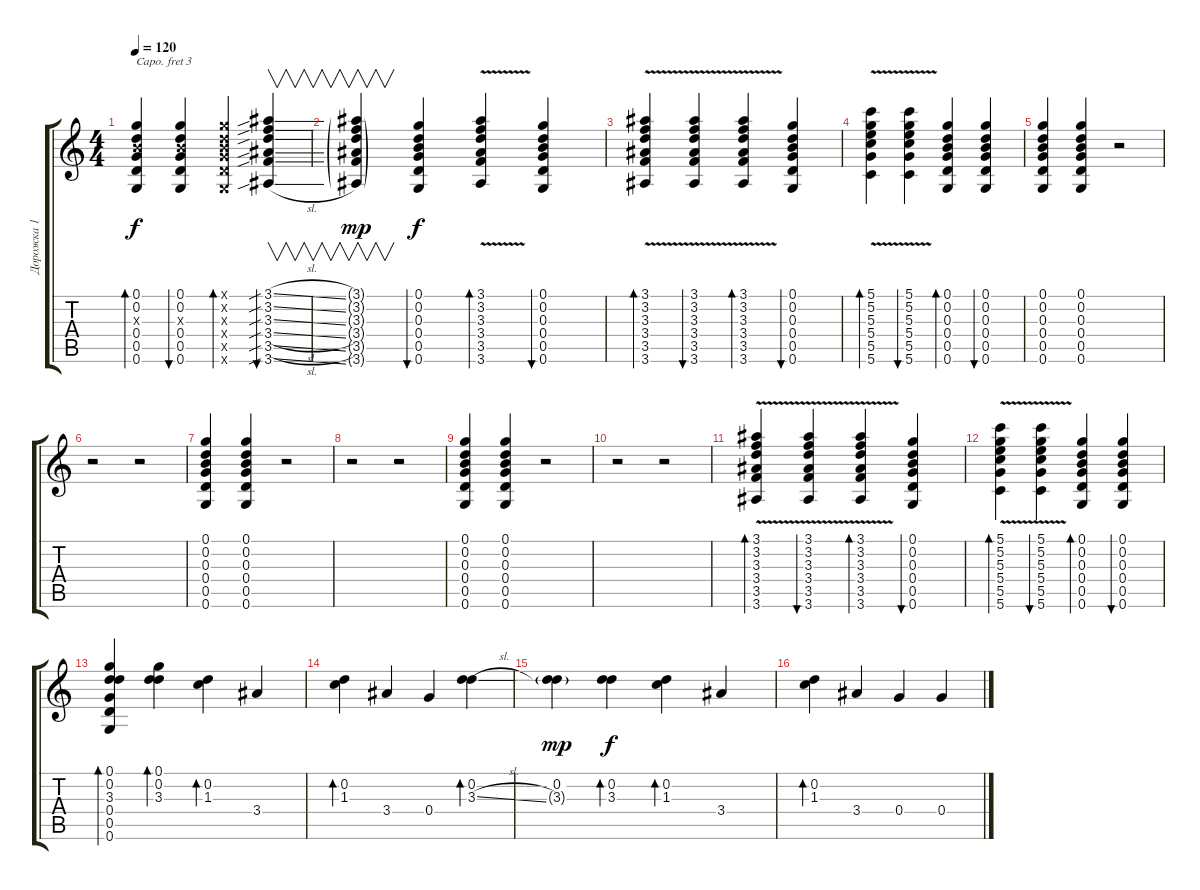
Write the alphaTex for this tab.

\track ("Дорожка 1" "Дорожка 1") {instrument acousticguitarsteel}
\staff {score tabs}
\capo 3
\tuning (E4 B3 Ab3 E3 B2 E2) {hide}
\ts (4 4)
\tempo 120
\clef g2
\ks c
(0.1 0.2 0.3{x} 0.4 0.5 0.6).4{bd 60 dy f} (0.1 0.2 0.3{x} 0.4 0.5 0.6).4{bu 60} (0.1{x} 0.2{x} 0.3{x} 0.4{x} 0.5{x} 0.6{x}).4{bd 60} (3.1{sib sl} 3.2{sib sl} 3.3{sib sl} 3.4{sib sl} 3.5{sib sl} 3.6{sib sl}).4{v bu 60} |
(3.1{g} 3.2{g} 3.3{g} 3.4{g} 3.5{g} 3.6{g}).4{v dy mp} (0.1 0.2 0.3 0.4 0.5 0.6).4{bu 60 dy f} (3.1 3.2 3.3 3.4 3.5{v} 3.6).4{bd 60} (0.1 0.2 0.3 0.4 0.5 0.6).4{bu 60} |
(3.1 3.2 3.3 3.4 3.5 3.6{v}).4{bd 60} (3.1 3.2 3.3 3.4 3.5{v} 3.6).4{bu 60} (3.1 3.2 3.3 3.4 3.5{v} 3.6).4{bd 60} (0.1 0.2 0.3 0.4 0.5 0.6).4{bu 60} |
(5.1 5.2 5.3 5.4 5.5 5.6{v}).4{bd 60} (5.1 5.2 5.3 5.4 5.5 5.6{v}).4{bu 60} (0.1 0.2 0.3 0.4 0.5 0.6).4{bd 60} (0.1 0.2 0.3 0.4 0.5 0.6).4{bu 60} |
(0.1 0.2 0.3 0.4 0.5 0.6).4 (0.1 0.2 0.3 0.4 0.5 0.6).4 r.2 |
r.2 r.2 |
(0.1 0.2 0.3 0.4 0.5 0.6).4 (0.1 0.2 0.3 0.4 0.5 0.6).4 r.2 |
r.2 r.2 |
(0.1 0.2 0.3 0.4 0.5 0.6).4 (0.1 0.2 0.3 0.4 0.5 0.6).4 r.2 |
r.2 r.2 |
(3.1 3.2 3.3 3.4 3.5 3.6{v}).4{bd 60} (3.1 3.2 3.3 3.4 3.5{v} 3.6).4{bu 60} (3.1 3.2 3.3 3.4 3.5{v} 3.6).4{bd 60} (0.1 0.2 0.3 0.4 0.5 0.6).4{bu 60} |
(5.1 5.2 5.3 5.4 5.5 5.6{v}).4{bd 60} (5.1 5.2 5.3 5.4 5.5 5.6{v}).4{bu 60} (0.1 0.2 0.3 0.4 0.5 0.6).4{bd 60} (0.1 0.2 0.3 0.4 0.5 0.6).4{bu 60} |
(0.1 0.2 3.3 0.4 0.5 0.6).4{bd 120} (0.1 0.2 3.3).4{bd 120} (0.2 1.3).4{bd 120} 3.4.4 |
(0.2 1.3).4{bd 120} 3.4.4 0.4.4 (0.2 3.3{sl}).4{bd 120} |
(0.2 3.3{g}).4{dy mp} (0.2 3.3).4{bd 120 dy f} (0.2 1.3).4{bd 120} 3.4.4 |
(0.2 1.3).4{bd 120} 3.4.4 0.4.4 0.4.4
